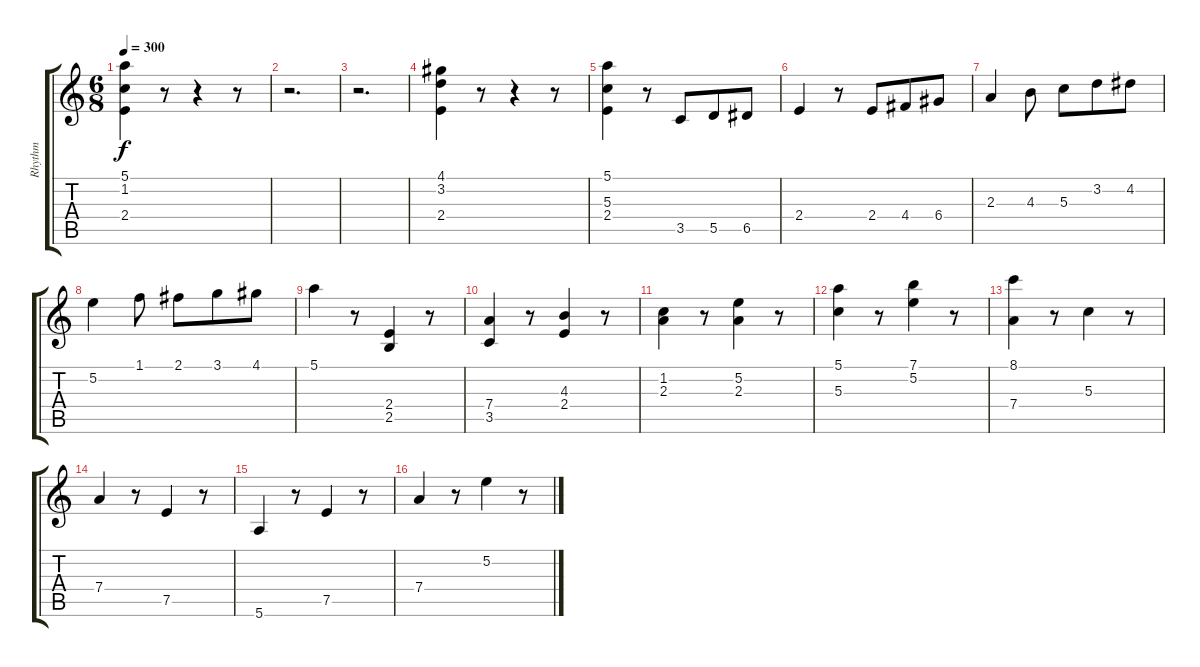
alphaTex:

\track ("Rhythm" "Rhythm") {instrument distortionguitar}
\staff {score tabs}
\tuning (E4 B3 G3 D3 A2 E2) {hide}
\ts (6 8)
\tempo 300
\clef g2
\ks c
(5.1 1.2 2.4).4{dy f} r.8 r.4 r.8 |
r.2{d} |
r.2{d} |
(4.1 3.2 2.4).4 r.8 r.4 r.8 |
(5.1 5.3 2.4).4 r.8 3.5.8 5.5.8 6.5.8 |
2.4.4 r.8 2.4.8 4.4.8 6.4.8 |
2.3.4 4.3.8 5.3.8 3.2.8 4.2.8 |
5.2.4 1.1.8 2.1.8 3.1.8 4.1.8 |
5.1.4 r.8 (2.4 2.5).4 r.8 |
(7.4 3.5).4 r.8 (4.3 2.4).4 r.8 |
(1.2 2.3).4 r.8 (5.2 2.3).4 r.8 |
(5.1 5.3).4 r.8 (7.1 5.2).4 r.8 |
(8.1 7.4).4 r.8 5.3.4 r.8 |
7.4.4 r.8 7.5.4 r.8 |
5.6.4 r.8 7.5.4 r.8 |
7.4.4 r.8 5.2.4 r.8
